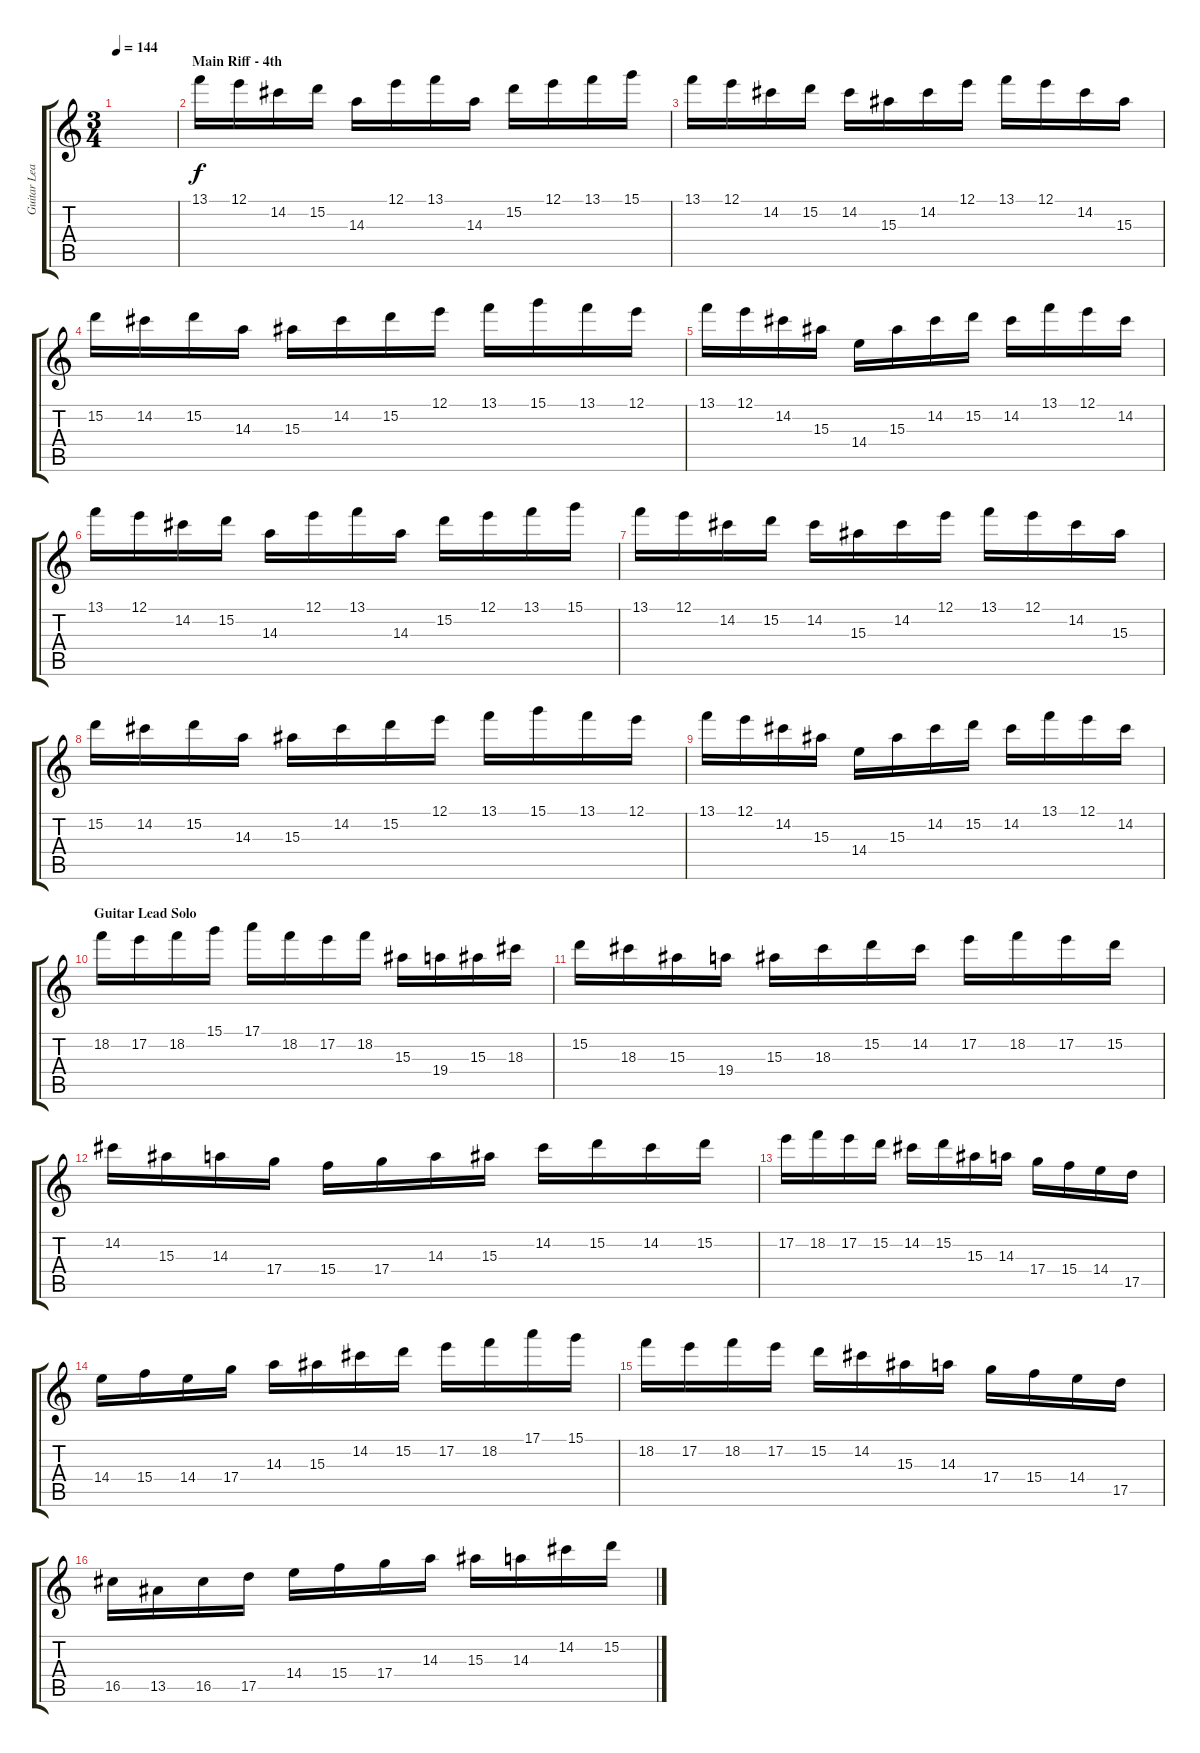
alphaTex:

\track ("Guitar Lead" "Guitar Lea") {instrument distortionguitar}
\staff {score tabs}
\tuning (E4 B3 G3 D3 A2 E2) {hide}
\ts (3 4)
\tempo 144
\clef g2
\ks c
|
\section ("" "Main Riff - 4th")
13.1.16 12.1.16 14.2.16 15.2.16 14.3.16 12.1.16 13.1.16 14.3.16 15.2.16 12.1.16 13.1.16 15.1.16 |
13.1.16 12.1.16 14.2.16 15.2.16 14.2.16 15.3.16 14.2.16 12.1.16 13.1.16 12.1.16 14.2.16 15.3.16 |
15.2.16 14.2.16 15.2.16 14.3.16 15.3.16 14.2.16 15.2.16 12.1.16 13.1.16 15.1.16 13.1.16 12.1.16 |
13.1.16 12.1.16 14.2.16 15.3.16 14.4.16 15.3.16 14.2.16 15.2.16 14.2.16 13.1.16 12.1.16 14.2.16 |
13.1.16 12.1.16 14.2.16 15.2.16 14.3.16 12.1.16 13.1.16 14.3.16 15.2.16 12.1.16 13.1.16 15.1.16 |
13.1.16 12.1.16 14.2.16 15.2.16 14.2.16 15.3.16 14.2.16 12.1.16 13.1.16 12.1.16 14.2.16 15.3.16 |
15.2.16 14.2.16 15.2.16 14.3.16 15.3.16 14.2.16 15.2.16 12.1.16 13.1.16 15.1.16 13.1.16 12.1.16 |
13.1.16 12.1.16 14.2.16 15.3.16 14.4.16 15.3.16 14.2.16 15.2.16 14.2.16 13.1.16 12.1.16 14.2.16 |
\section ("" "Guitar Lead Solo")
18.2.16 17.2.16 18.2.16 15.1.16 17.1.16 18.2.16 17.2.16 18.2.16 15.3.16 19.4.16 15.3.16 18.3.16 |
15.2.16 18.3.16 15.3.16 19.4.16 15.3.16 18.3.16 15.2.16 14.2.16 17.2.16 18.2.16 17.2.16 15.2.16 |
14.2.16 15.3.16 14.3.16 17.4.16 15.4.16 17.4.16 14.3.16 15.3.16 14.2.16 15.2.16 14.2.16 15.2.16 |
17.2.16 18.2.16 17.2.16 15.2.16 14.2.16 15.2.16 15.3.16 14.3.16 17.4.16 15.4.16 14.4.16 17.5.16 |
14.4.16 15.4.16 14.4.16 17.4.16 14.3.16 15.3.16 14.2.16 15.2.16 17.2.16 18.2.16 17.1.16 15.1.16 |
18.2.16 17.2.16 18.2.16 17.2.16 15.2.16 14.2.16 15.3.16 14.3.16 17.4.16 15.4.16 14.4.16 17.5.16 |
16.5.16 13.5.16 16.5.16 17.5.16 14.4.16 15.4.16 17.4.16 14.3.16 15.3.16 14.3.16 14.2.16 15.2.16
